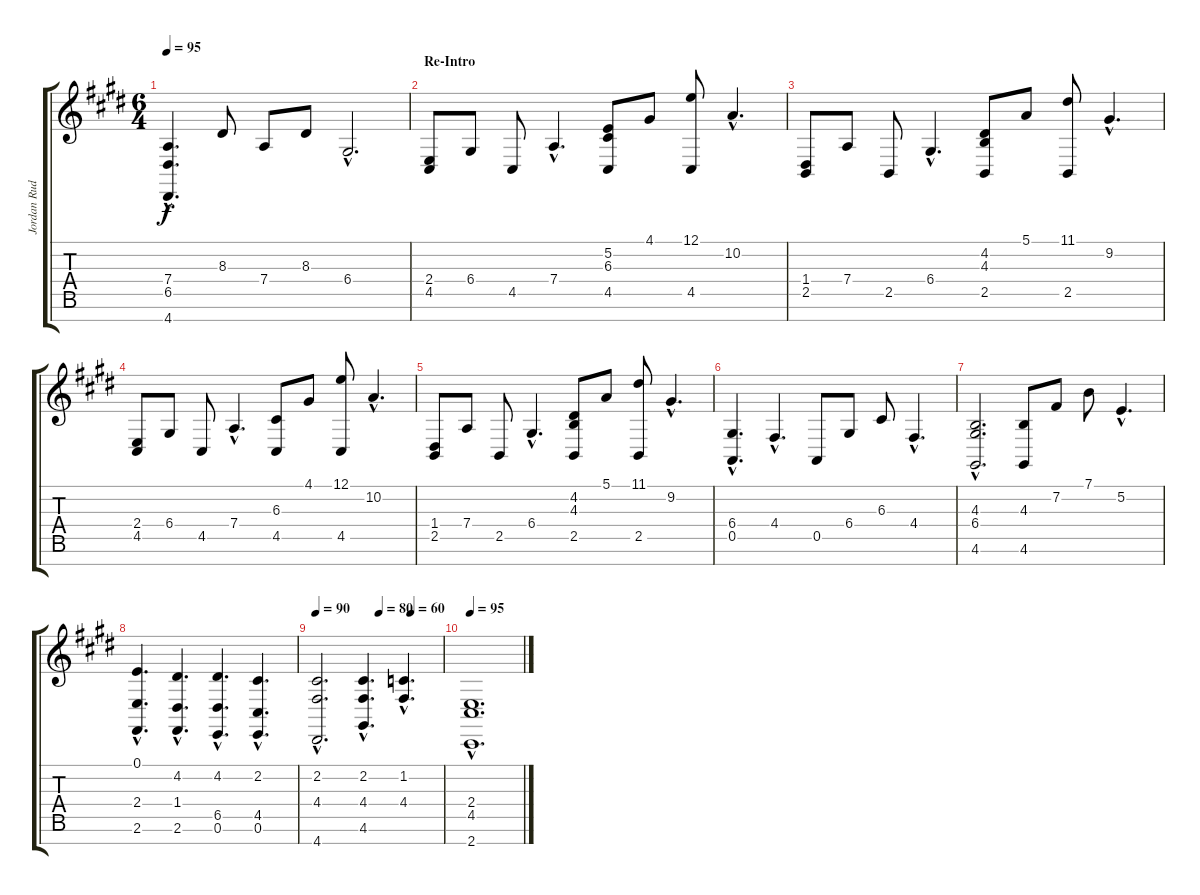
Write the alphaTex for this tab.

\track ("Jordan Rudess" "Jordan Rud") {instrument acousticgrandpiano}
\staff {score tabs}
\tuning (E4 B3 G3 D3 A2 E2 B1) {hide}
\ts (6 4)
\tempo 95
\clef g2
\ks c#minor
(7.4{hac} 6.5{hac} 4.7{hac}).4{d dy f} 8.3.8 7.4.8 8.3.8 6.4{hac}.2{d} |
\section ("" "Re-Intro")
(2.4 4.5).8 6.4.8 4.5.8 7.4{hac}.4{d} (5.2 6.3 4.5).8 4.1.8 (12.1 4.5).8 10.2{hac}.4{d} |
(1.4 2.5).8 7.4.8 2.5.8 6.4{hac}.4{d} (4.2 4.3 2.5).8 5.1.8 (11.1 2.5).8 9.2{hac}.4{d} |
(2.4 4.5).8 6.4.8 4.5.8 7.4{hac}.4{d} (6.3 4.5).8 4.1.8 (12.1 4.5).8 10.2{hac}.4{d} |
(1.4 2.5).8 7.4.8 2.5.8 6.4{hac}.4{d} (4.2 4.3 2.5).8 5.1.8 (11.1 2.5).8 9.2{hac}.4{d} |
(6.4{hac} 0.5{hac}).4{d} 4.4{hac}.4{d} 0.5.8 6.4.8 6.3.8 4.4{hac}.4{d} |
(4.3{hac} 6.4{hac} 4.6{hac}).2{d} (4.3 4.6).8 7.2.8 7.1.8 5.2{hac}.4{d} |
(0.1{hac} 2.4{hac} 2.6{hac}).4{d} (4.2{hac} 1.4{hac} 2.6{hac}).4{d} (4.2{hac} 6.5{hac} 0.6{hac}).4{d} (2.2{hac} 4.5{hac} 0.6{hac}).4{d} |
\tempo 90
\tempo (80 0.5)
\tempo (60 0.75)
(2.2{hac} 4.4{hac} 4.7{hac}).2{d} (2.2{hac} 4.4{hac} 4.6{hac}).4{d} (1.2{hac} 4.4{hac}).4{d} |
\tempo 95
(2.4{hac} 4.5{hac} 2.7{hac}).1{d}
